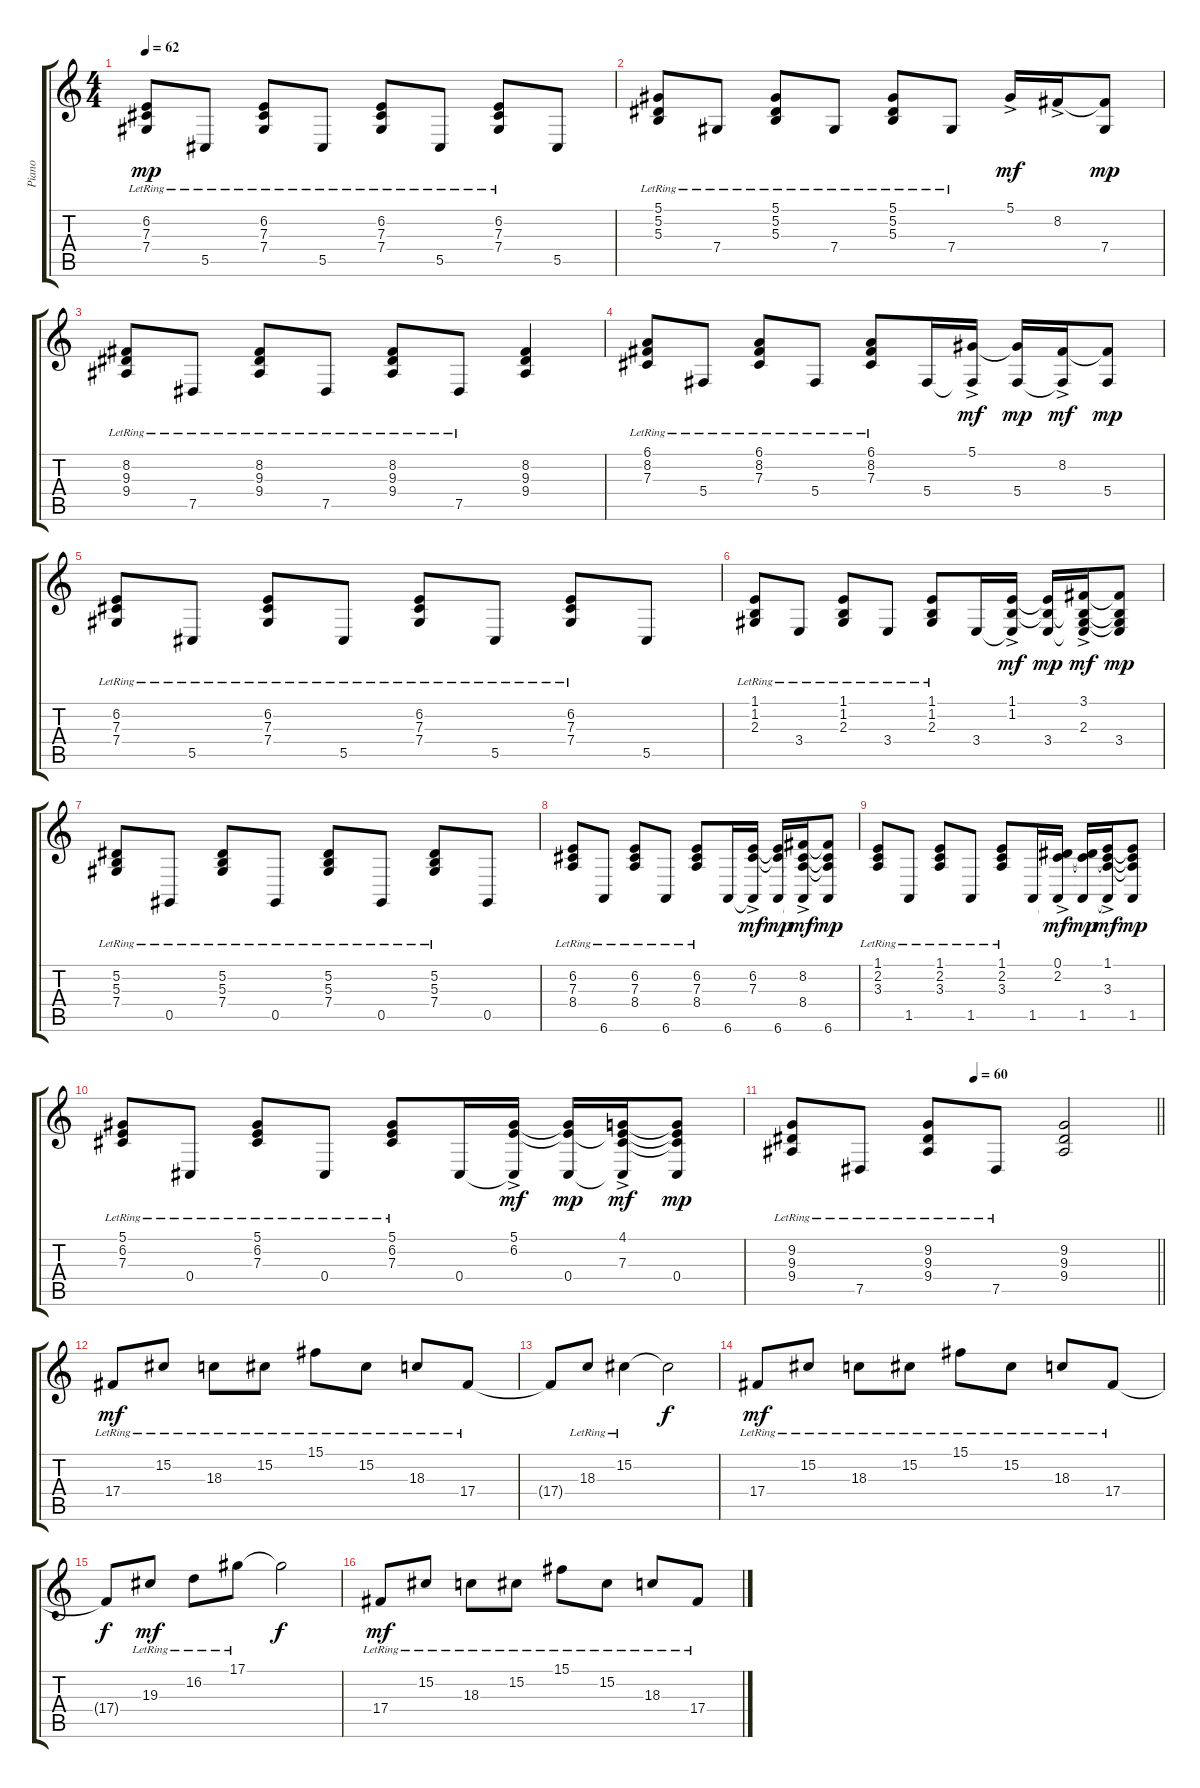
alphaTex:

\track ("Piano" "Piano") {instrument electricgrandpiano}
\staff {score tabs}
\tuning (Eb4 Bb3 Gb3 Db3 Ab2 Eb2) {hide}
\ts (4 4)
\tempo 62
\clef g2
\ks c
(6.2{lr} 7.3{lr} 7.4{lr}).8{dy mp} 5.5{lr}.8 (6.2{lr} 7.3{lr} 7.4{lr}).8 5.5{lr}.8 (6.2{lr} 7.3{lr} 7.4{lr}).8 5.5{lr}.8 (6.2{lr} 7.3{lr} 7.4{lr}).8 5.5.8 |
(5.1 5.2{lr} 5.3{lr}).8 7.4{lr}.8 (5.1 5.2{lr} 5.3{lr}).8 7.4{lr}.8 (5.1 5.2{lr} 5.3{lr}).8 7.4{lr}.8 5.1{ac}.16{dy mf} 8.2{ac}.16 (8.2{t} 7.4).8{dy mp} |
(8.2{lr} 9.3{lr} 9.4{lr}).8 7.5{lr}.8 (8.2{lr} 9.3{lr} 9.4{lr}).8 7.5{lr}.8 (8.2{lr} 9.3{lr} 9.4{lr}).8 7.5{lr}.8 (8.2 9.3 9.4).4 |
(6.1{lr} 8.2{lr} 7.3{lr}).8 5.4{lr}.8 (6.1{lr} 8.2{lr} 7.3{lr}).8 5.4{lr}.8 (6.1{lr} 8.2{lr} 7.3{lr}).8 5.4.16 (5.1{ac} 5.4{t}).16{dy mf} (5.1{t} 5.4).16{dy mp} (8.2{ac} 5.4{t}).16{dy mf} (8.2{t} 5.4).8{dy mp} |
(6.2{lr} 7.3{lr} 7.4{lr}).8 5.5{lr}.8 (6.2{lr} 7.3{lr} 7.4{lr}).8 5.5{lr}.8 (6.2{lr} 7.3{lr} 7.4{lr}).8 5.5{lr}.8 (6.2{lr} 7.3{lr} 7.4{lr}).8 5.5.8 |
(1.1{lr} 1.2{lr} 2.3{lr}).8 3.4{lr}.8 (1.1{lr} 1.2{lr} 2.3{lr}).8 3.4{lr}.8 (1.1{lr} 1.2{lr} 2.3{lr}).8 3.4.16 (1.1{ac} 1.2{ac} 3.4{t}).16{dy mf} (1.1{t} 1.2{t} 3.4).16{dy mp} (3.1{ac} 1.2{t} 2.3{ac} 3.4{t}).16{dy mf} (3.1{t} 1.2{t} 2.3{t} 3.4).8{dy mp} |
(5.2{lr} 5.3{lr} 7.4{lr}).8 0.5{lr}.8 (5.2{lr} 5.3{lr} 7.4{lr}).8 0.5{lr}.8 (5.2{lr} 5.3{lr} 7.4{lr}).8 0.5{lr}.8 (5.2{lr} 5.3{lr} 7.4{lr}).8 0.5.8 |
(6.2{lr} 7.3{lr} 8.4{lr}).8 6.6{lr}.8 (6.2{lr} 7.3{lr} 8.4{lr}).8 6.6{lr}.8 (6.2{lr} 7.3{lr} 8.4{lr}).8 6.6.16 (6.2{ac} 7.3{ac} 6.6{t}).16{dy mf} (6.2{t} 7.3{t} 6.6).16{dy mp} (8.2{ac} 7.3{t} 8.4{ac} 6.6{t}).16{dy mf} (8.2{t} 7.3{t} 8.4{t} 6.6).8{dy mp} |
(1.1{lr} 2.2{lr} 3.3{lr}).8 1.5{lr}.8 (1.1{lr} 2.2{lr} 3.3{lr}).8 1.5{lr}.8 (1.1{lr} 2.2{lr} 3.3{lr}).8 1.5.16 (0.1{ac} 2.2{ac} 1.5{t}).16{dy mf} (0.1{t} 2.2{t} 1.5).16{dy mp} (1.1{ac} 2.2{t} 3.3{ac} 1.5{t}).16{dy mf} (1.1{t} 2.2{t} 3.3{t} 1.5).8{dy mp} |
(5.1 6.2{lr} 7.3{lr}).8 0.4{lr}.8 (5.1 6.2{lr} 7.3{lr}).8 0.4{lr}.8 (5.1 6.2{lr} 7.3{lr}).8 0.4.16 (5.1{ac} 6.2{ac} 0.4{t}).16{dy mf} (5.1{t} 6.2{t} 0.4).16{dy mp} (4.1{ac} 6.2{t} 7.3{ac} 0.4{t}).16{dy mf} (4.1{t} 6.2{t} 7.3{t} 0.4).8{dy mp} |
\tempo (60 0.5)
\barLineRight lightlight
(9.2{lr} 9.3{lr} 9.4{lr}).8 7.5{lr}.8 (9.2{lr} 9.3{lr} 9.4{lr}).8 7.5{lr}.8 (9.2 9.3 9.4).2 |
\section ("" "")
17.4{lr}.8{dy mf volume 16 balance 8} 15.2{lr}.8 18.3{lr}.8 15.2{lr}.8 15.1{lr}.8 15.2{lr}.8 18.3{lr}.8 17.4{lr}.8 |
17.4{t}.8 18.3{lr}.8 15.2{lr}.4 15.2{t}.2{dy f} |
17.4{lr}.8{dy mf} 15.2{lr}.8 18.3{lr}.8 15.2{lr}.8 15.1{lr}.8 15.2{lr}.8 18.3{lr}.8 17.4{lr}.8 |
17.4{t}.8{dy f} 19.3{lr}.8{dy mf} 16.2{lr}.8 17.1{lr}.8 17.1{t}.2{dy f} |
17.4{lr}.8{dy mf} 15.2{lr}.8 18.3{lr}.8 15.2{lr}.8 15.1{lr}.8 15.2{lr}.8 18.3{lr}.8 17.4{lr}.8
